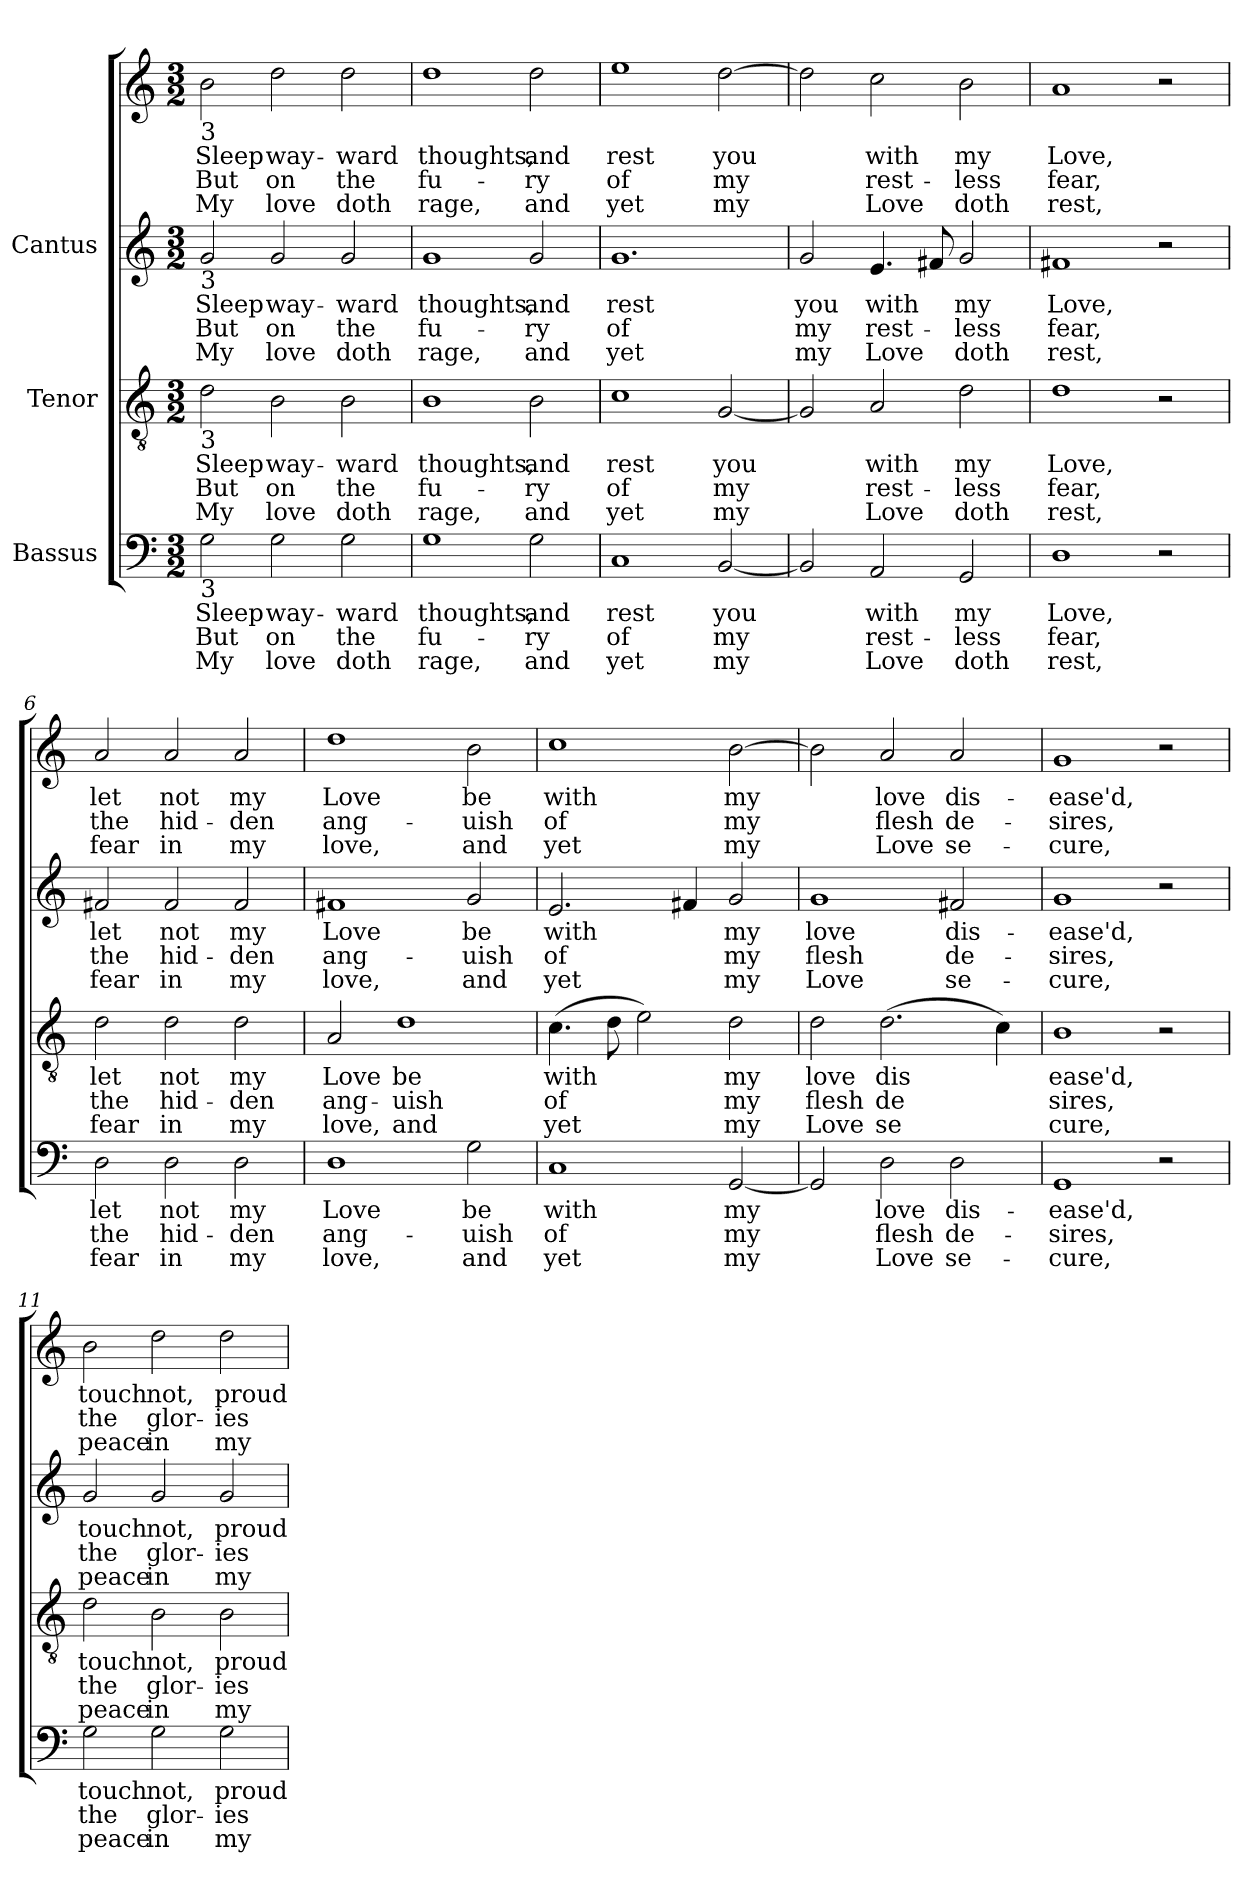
**kern	**text	**text	**text	**kern	**text	**text	**text	**kern	**text	**text	**text	**kern	**text	**text	**text
*part3	*part3	*part3	*part3	*part2	*part2	*part2	*part2	*part1	*part1	*part1	*part1	*part1	*part1	*part1	*part1
*staff4	*staff4	*staff4	*staff4	*staff3	*staff3	*staff3	*staff3	*staff2	*staff2	*staff2	*staff2	*staff1	*staff1	*staff1	*staff1
*I"Bassus	*	*	*	*I"Tenor	*	*	*	*I"Cantus	*	*	*	*	*	*	*
!!LO:PB:g=z
*stria5	*	*	*	*stria5	*	*	*	*stria5	*	*	*	*stria5	*	*	*
*clefF4	*	*	*	*clefGv2	*	*	*	*clefG2	*	*	*	*clefG2	*	*	*
*M3/2	*	*	*	*M3/2	*	*	*	*M3/2	*	*	*	*M3/2	*	*	*
*MM234	*	*	*	*MM234	*	*	*	*MM234	*	*	*	*MM234	*	*	*
=1	=1	=1	=1	=1	=1	=1	=1	=1	=1	=1	=1	=1	=1	=1	=1
!	!	!	!	!	!	!	!	!	!	!	!	!LO:TX:b:t=3	!	!	!
!	!	!	!	!	!	!	!	!LO:TX:b:t=3	!	!	!	!	!	!	!
!	!	!	!	!LO:TX:b:t=3	!	!	!	!	!	!	!	!	!	!	!
!LO:TX:b:t=3	!	!	!	!	!	!	!	!	!	!	!	!	!	!	!
!	!LO:LY:b:cj	!LO:LY:b:cj	!LO:LY:b:cj	!	!LO:LY:b:cj	!LO:LY:b:cj	!LO:LY:b:cj	!	!LO:LY:b:cj	!LO:LY:b:cj	!LO:LY:b:cj	!	!LO:LY:b:cj	!LO:LY:b:cj	!LO:LY:b:cj
2G\	Sleep	But	My	2d\	Sleep	But	My	2g/	Sleep	But	My	2b\	Sleep	But	My
!	!LO:LY:b:cj	!LO:LY:b:cj	!LO:LY:b:cj	!	!LO:LY:b:cj	!LO:LY:b:cj	!LO:LY:b:cj	!	!LO:LY:b:cj	!LO:LY:b:cj	!LO:LY:b:cj	!	!LO:LY:b:cj	!LO:LY:b:cj	!LO:LY:b:cj
2G\	way-	-on	love	2B\	way-	-on	love	2g/	way-	-on	love	2dd\	way-	-on	love
!	!LO:LY:b:cj	!LO:LY:b:cj	!LO:LY:b:cj	!	!LO:LY:b:cj	!LO:LY:b:cj	!LO:LY:b:cj	!	!LO:LY:b:cj	!LO:LY:b:cj	!LO:LY:b:cj	!	!LO:LY:b:cj	!LO:LY:b:cj	!LO:LY:b:cj
2G\	ward	the	doth	2B\	ward	the	doth	2g/	ward	the	doth	2dd\	ward	the	doth
=2	=2	=2	=2	=2	=2	=2	=2	=2	=2	=2	=2	=2	=2	=2	=2
!	!LO:LY:b:cj	!LO:LY:b:cj	!LO:LY:b:cj	!	!LO:LY:b:cj	!LO:LY:b:cj	!LO:LY:b:cj	!	!LO:LY:b:cj	!LO:LY:b:cj	!LO:LY:b:cj	!	!LO:LY:b:cj	!LO:LY:b:cj	!LO:LY:b:cj
1G	thoughts,	fu-	-rage,	1B	thoughts,	fu-	-rage,	1g	thoughts,	fu-	-rage,	1dd	thoughts,	fu-	-rage,
!	!LO:LY:b:cj	!LO:LY:b:cj	!LO:LY:b:cj	!	!LO:LY:b:cj	!LO:LY:b:cj	!LO:LY:b:cj	!	!LO:LY:b:cj	!LO:LY:b:cj	!LO:LY:b:cj	!	!LO:LY:b:cj	!LO:LY:b:cj	!LO:LY:b:cj
2G\	and	ry	and	2B\	and	ry	and	2g/	and	ry	and	2dd\	and	ry	and
=3	=3	=3	=3	=3	=3	=3	=3	=3	=3	=3	=3	=3	=3	=3	=3
!	!LO:LY:b:cj	!LO:LY:b:cj	!LO:LY:b:cj	!	!LO:LY:b:cj	!LO:LY:b:cj	!LO:LY:b:cj	!	!LO:LY:b:cj	!LO:LY:b:cj	!LO:LY:b:cj	!	!LO:LY:b:cj	!LO:LY:b:cj	!LO:LY:b:cj
1C	rest	of	yet	1c	rest	of	yet	1.g	rest	of	yet	1ee	rest	of	yet
!	!LO:LY:b:cj	!LO:LY:b:cj	!LO:LY:b:cj	!	!LO:LY:b:cj	!LO:LY:b:cj	!LO:LY:b:cj	!	!	!	!	!	!LO:LY:b:cj	!LO:LY:b:cj	!LO:LY:b:cj
[<2BB/	you	my	my	[<2G/	you	my	my	.	.	.	.	[>2dd\	you	my	my
=4	=4	=4	=4	=4	=4	=4	=4	=4	=4	=4	=4	=4	=4	=4	=4
!	!LO:LY:b:cj	!LO:LY:b:cj	!LO:LY:b:cj	!	!LO:LY:b:cj	!LO:LY:b:cj	!LO:LY:b:cj	!	!LO:LY:b:cj	!LO:LY:b:cj	!LO:LY:b:cj	!	!LO:LY:b:cj	!LO:LY:b:cj	!LO:LY:b:cj
2BB/]	.	.	.	2G/]	.	.	.	2g/	you	my	my	2dd\]	.	.	.
!	!LO:LY:b:cj	!LO:LY:b:cj	!LO:LY:b:cj	!	!LO:LY:b:cj	!LO:LY:b:cj	!LO:LY:b:cj	!	!LO:LY:b:cj	!LO:LY:b:cj	!LO:LY:b:cj	!	!LO:LY:b:cj	!LO:LY:b:cj	!LO:LY:b:cj
2AA/	with	rest-	-Love	2A/	with	rest-	-Love	4.e/	with	rest-	-Love	2cc\	with	rest-	-Love
!	!	!	!	!	!	!	!	!	!LO:LY:b:cj	!LO:LY:b:cj	!LO:LY:b:cj	!	!	!	!
.	.	.	.	.	.	.	.	8f#X/	.	.	.	.	.	.	.
!	!LO:LY:b:cj	!LO:LY:b:cj	!LO:LY:b:cj	!	!LO:LY:b:cj	!LO:LY:b:cj	!LO:LY:b:cj	!	!LO:LY:b:cj	!LO:LY:b:cj	!LO:LY:b:cj	!	!LO:LY:b:cj	!LO:LY:b:cj	!LO:LY:b:cj
2GG/	my	less	doth	2d\	my	less	doth	2g/	my	less	doth	2b\	my	less	doth
=5	=5	=5	=5	=5	=5	=5	=5	=5	=5	=5	=5	=5	=5	=5	=5
!	!LO:LY:b:cj	!LO:LY:b:cj	!LO:LY:b:cj	!	!LO:LY:b:cj	!LO:LY:b:cj	!LO:LY:b:cj	!	!LO:LY:b:cj	!LO:LY:b:cj	!LO:LY:b:cj	!	!LO:LY:b:cj	!LO:LY:b:cj	!LO:LY:b:cj
1D	Love,	fear,	rest,	1d	Love,	fear,	rest,	1f#X	Love,	fear,	rest,	1a	Love,	fear,	rest,
2r	.	.	.	2r	.	.	.	2r	.	.	.	2r	.	.	.
!!LO:LB:g=z
=6	=6	=6	=6	=6	=6	=6	=6	=6	=6	=6	=6	=6	=6	=6	=6
!	!LO:LY:b:cj	!LO:LY:b:cj	!LO:LY:b:cj	!	!LO:LY:b:cj	!LO:LY:b:cj	!LO:LY:b:cj	!	!LO:LY:b:cj	!LO:LY:b:cj	!LO:LY:b:cj	!	!LO:LY:b:cj	!LO:LY:b:cj	!LO:LY:b:cj
2D\	let	the	fear	2d\	let	the	fear	2f#X/	let	the	fear	2a/	let	the	fear
!	!LO:LY:b:cj	!LO:LY:b:cj	!LO:LY:b:cj	!	!LO:LY:b:cj	!LO:LY:b:cj	!LO:LY:b:cj	!	!LO:LY:b:cj	!LO:LY:b:cj	!LO:LY:b:cj	!	!LO:LY:b:cj	!LO:LY:b:cj	!LO:LY:b:cj
2D\	not	hid-	-in	2d\	not	hid-	-in	2f#/	not	hid-	-in	2a/	not	hid-	-in
!	!LO:LY:b:cj	!LO:LY:b:cj	!LO:LY:b:cj	!	!LO:LY:b:cj	!LO:LY:b:cj	!LO:LY:b:cj	!	!LO:LY:b:cj	!LO:LY:b:cj	!LO:LY:b:cj	!	!LO:LY:b:cj	!LO:LY:b:cj	!LO:LY:b:cj
2D\	my	den	my	2d\	my	den	my	2f#/	my	den	my	2a/	my	den	my
=7	=7	=7	=7	=7	=7	=7	=7	=7	=7	=7	=7	=7	=7	=7	=7
!	!LO:LY:b:cj	!LO:LY:b:cj	!LO:LY:b:cj	!	!LO:LY:b:cj	!LO:LY:b:cj	!LO:LY:b:cj	!	!LO:LY:b:cj	!LO:LY:b:cj	!LO:LY:b:cj	!	!LO:LY:b:cj	!LO:LY:b:cj	!LO:LY:b:cj
1D	Love	ang-	-love,	2A/	Love	ang-	-love,	1f#X	Love	ang-	-love,	1dd	Love	ang-	-love,
!	!	!	!	!	!LO:LY:b:cj	!LO:LY:b:cj	!LO:LY:b:cj	!	!	!	!	!	!	!	!
.	.	.	.	1d	be	uish	and	.	.	.	.	.	.	.	.
!	!LO:LY:b:cj	!LO:LY:b:cj	!LO:LY:b:cj	!	!	!	!	!	!LO:LY:b:cj	!LO:LY:b:cj	!LO:LY:b:cj	!	!LO:LY:b:cj	!LO:LY:b:cj	!LO:LY:b:cj
2G\	be	uish	and	.	.	.	.	2g/	be	uish	and	2b\	be	uish	and
=8	=8	=8	=8	=8	=8	=8	=8	=8	=8	=8	=8	=8	=8	=8	=8
!	!LO:LY:b:cj	!LO:LY:b:cj	!LO:LY:b:cj	!	!LO:LY:b:cj	!LO:LY:b:cj	!LO:LY:b:cj	!	!LO:LY:b:cj	!LO:LY:b:cj	!LO:LY:b:cj	!	!LO:LY:b:cj	!LO:LY:b:cj	!LO:LY:b:cj
1C	with	of	yet	(>4.c\	with	of	yet	2.e/	with	of	yet	1cc	with	of	yet
!	!	!	!	!	!LO:LY:b:cj	!LO:LY:b:cj	!LO:LY:b:cj	!	!	!	!	!	!	!	!
.	.	.	.	8d\	.	.	.	.	.	.	.	.	.	.	.
!	!	!	!	!	!LO:LY:b:cj	!LO:LY:b:cj	!LO:LY:b:cj	!	!	!	!	!	!	!	!
.	.	.	.	2e\)	.	.	.	.	.	.	.	.	.	.	.
!	!	!	!	!	!	!	!	!	!LO:LY:b:cj	!LO:LY:b:cj	!LO:LY:b:cj	!	!	!	!
.	.	.	.	.	.	.	.	4f#X/	.	.	.	.	.	.	.
!	!LO:LY:b:cj	!LO:LY:b:cj	!LO:LY:b:cj	!	!LO:LY:b:cj	!LO:LY:b:cj	!LO:LY:b:cj	!	!LO:LY:b:cj	!LO:LY:b:cj	!LO:LY:b:cj	!	!LO:LY:b:cj	!LO:LY:b:cj	!LO:LY:b:cj
[<2GG/	my	my	my	2d\	my	my	my	2g/	my	my	my	[>2b\	my	my	my
=9	=9	=9	=9	=9	=9	=9	=9	=9	=9	=9	=9	=9	=9	=9	=9
!	!LO:LY:b:cj	!LO:LY:b:cj	!LO:LY:b:cj	!	!LO:LY:b:cj	!LO:LY:b:cj	!LO:LY:b:cj	!	!LO:LY:b:cj	!LO:LY:b:cj	!LO:LY:b:cj	!	!LO:LY:b:cj	!LO:LY:b:cj	!LO:LY:b:cj
2GG/]	.	.	.	2d\	love	flesh	Love	1g	-love	flesh	Love	2b\]	.	.	.
!	!LO:LY:b:cj	!LO:LY:b:cj	!LO:LY:b:cj	!	!LO:LY:b:cj	!LO:LY:b:cj	!LO:LY:b:cj	!	!	!	!	!	!LO:LY:b:cj	!LO:LY:b:cj	!LO:LY:b:cj
2D\	love	flesh	Love	(>2.d\	dis-	-de-	-se-	.	.	.	.	2a/	love	flesh	Love
!	!LO:LY:b:cj	!LO:LY:b:cj	!LO:LY:b:cj	!	!	!	!	!	!LO:LY:b:cj	!LO:LY:b:cj	!LO:LY:b:cj	!	!LO:LY:b:cj	!LO:LY:b:cj	!LO:LY:b:cj
2D\	dis-	-de-	-se-	.	.	.	.	2f#X/	dis-	-de-	-se-	2a/	dis-	-de-	-se-
!	!	!	!	!	!LO:LY:b:cj	!LO:LY:b:cj	!LO:LY:b:cj	!	!	!	!	!	!	!	!
.	.	.	.	4c\)	--	--	--	.	.	.	.	.	.	.	.
=10	=10	=10	=10	=10	=10	=10	=10	=10	=10	=10	=10	=10	=10	=10	=10
!	!LO:LY:b:cj	!LO:LY:b:cj	!LO:LY:b:cj	!	!LO:LY:b:cj	!LO:LY:b:cj	!LO:LY:b:cj	!	!LO:LY:b:cj	!LO:LY:b:cj	!LO:LY:b:cj	!	!LO:LY:b:cj	!LO:LY:b:cj	!LO:LY:b:cj
1GG	-ease'd,	sires,	cure,	1B	-ease'd,	sires,	cure,	1g	ease'd,	sires,	cure,	1g	-ease'd,	sires,	cure,
2r	.	.	.	2r	.	.	.	2r	.	.	.	2r	.	.	.
!!LO:PB:g=z
=11	=11	=11	=11	=11	=11	=11	=11	=11	=11	=11	=11	=11	=11	=11	=11
!	!LO:LY:b:cj	!LO:LY:b:cj	!LO:LY:b:cj	!	!LO:LY:b:cj	!LO:LY:b:cj	!LO:LY:b:cj	!	!LO:LY:b:cj	!LO:LY:b:cj	!LO:LY:b:cj	!	!LO:LY:b:cj	!LO:LY:b:cj	!LO:LY:b:cj
2G\	touch	the	peace	2d\	touch	the	peace	2g/	touch	the	peace	2b\	touch	the	peace
!	!LO:LY:b:cj	!LO:LY:b:cj	!LO:LY:b:cj	!	!LO:LY:b:cj	!LO:LY:b:cj	!LO:LY:b:cj	!	!LO:LY:b:cj	!LO:LY:b:cj	!LO:LY:b:cj	!	!LO:LY:b:cj	!LO:LY:b:cj	!LO:LY:b:cj
2G\	not,	glor-	-in	2B\	not,	glor-	-in	2g/	not,	glor-	-in	2dd\	not,	glor-	-in
!	!LO:LY:b:cj	!LO:LY:b:cj	!LO:LY:b:cj	!	!LO:LY:b:cj	!LO:LY:b:cj	!LO:LY:b:cj	!	!LO:LY:b:cj	!LO:LY:b:cj	!LO:LY:b:cj	!	!LO:LY:b:cj	!LO:LY:b:cj	!LO:LY:b:cj
2G\	proud	ies	my	2B\	proud	ies	my	2g/	proud	ies	my	2dd\	proud	ies	my
=	=	=	=	=	=	=	=	=	=	=	=	=	=	=	=
*-	*-	*-	*-	*-	*-	*-	*-	*-	*-	*-	*-	*-	*-	*-	*-
